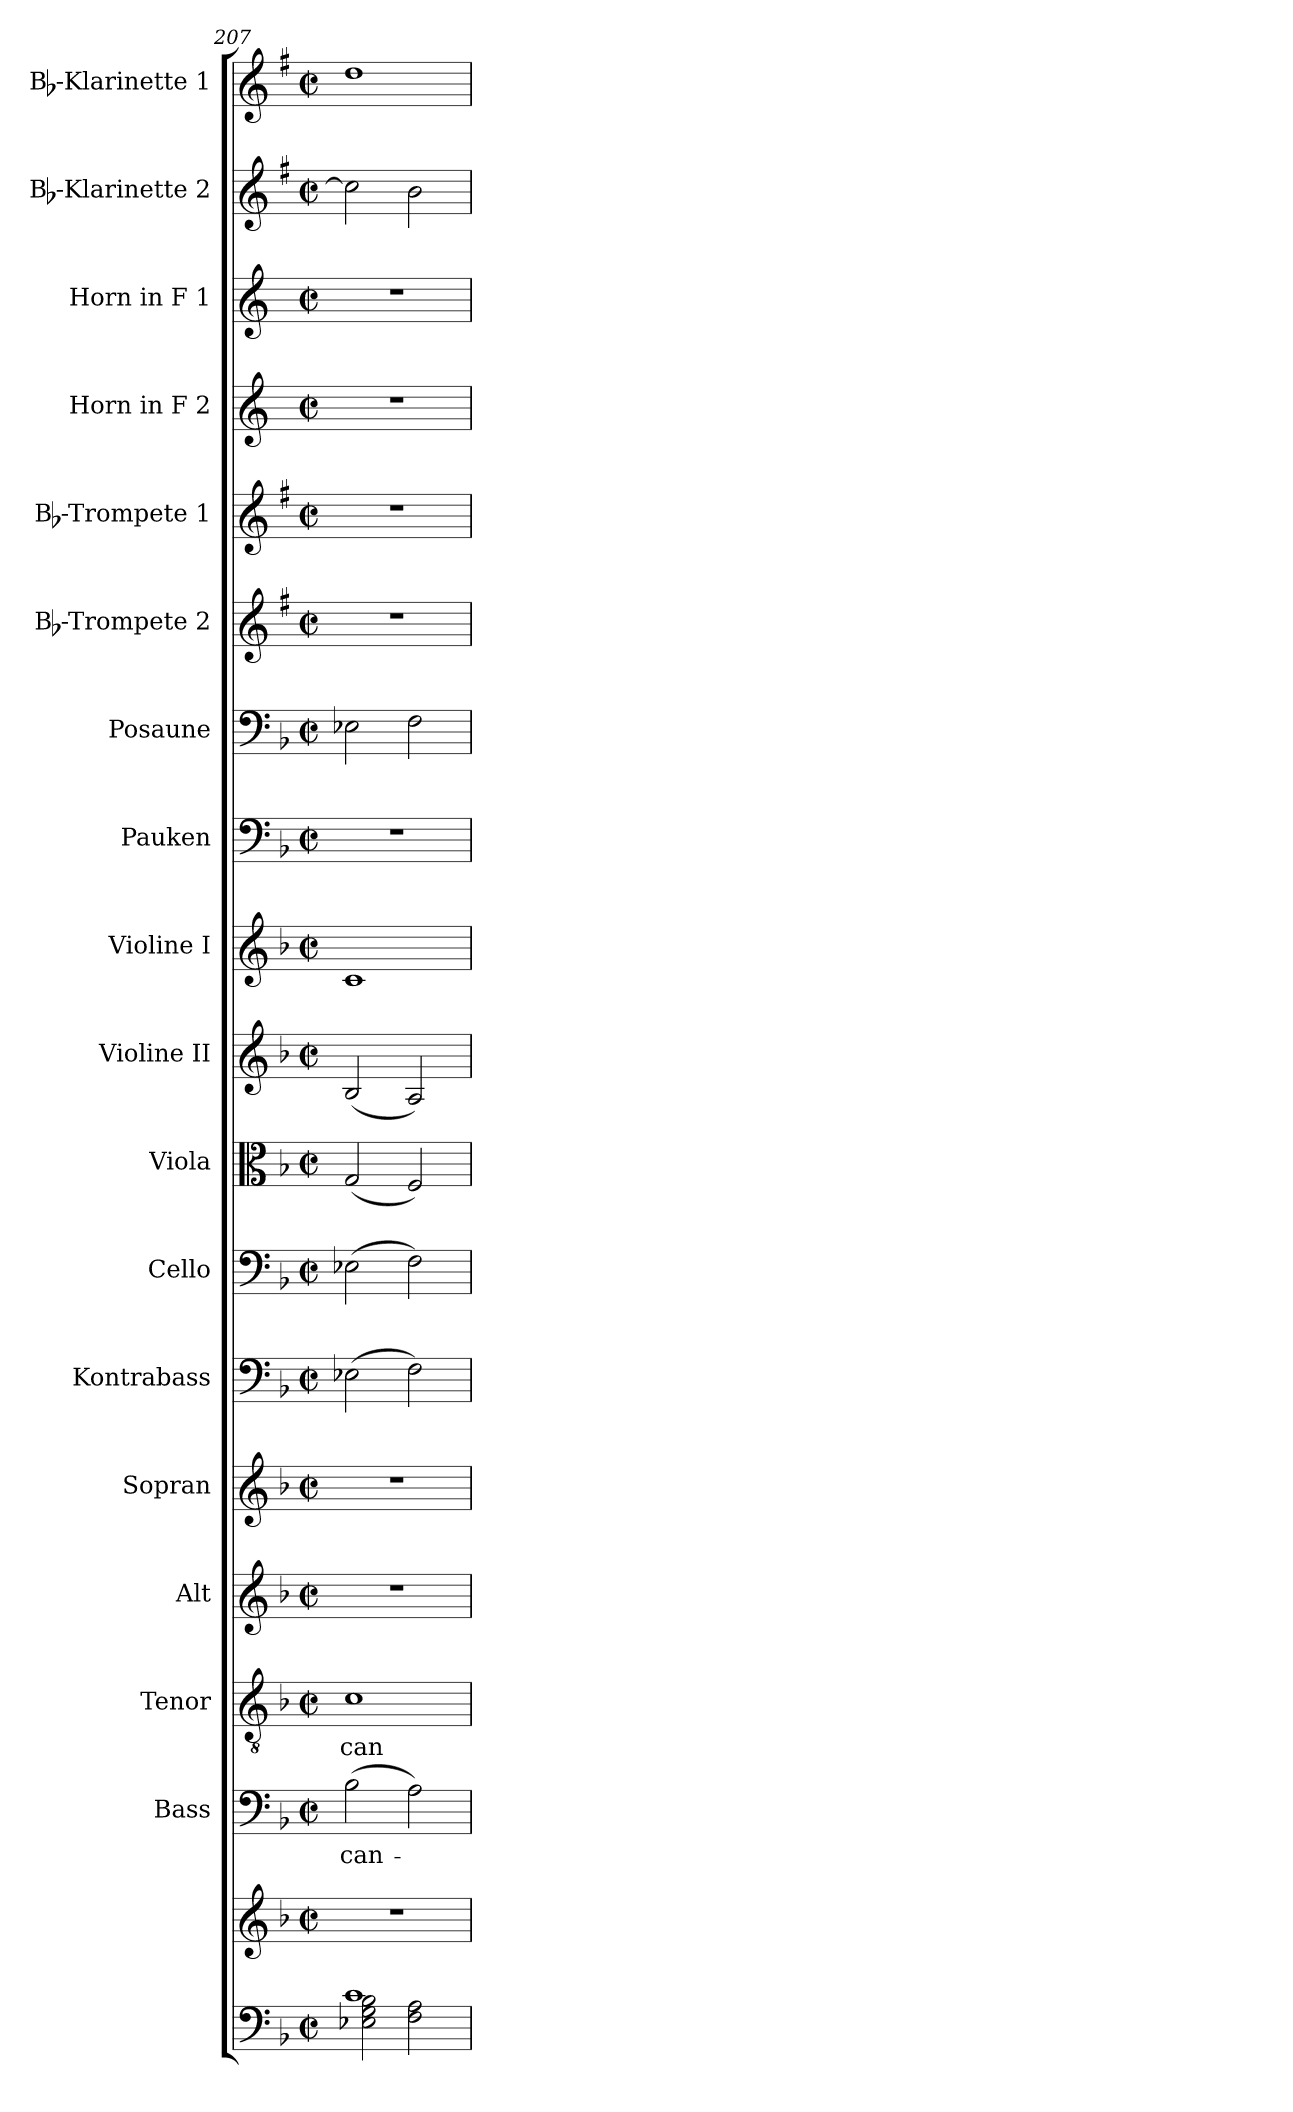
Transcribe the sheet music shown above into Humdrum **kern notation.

**kern	**kern	**kern	**text	**kern	**text	**kern	**kern	**kern	**kern	**kern	**kern	**kern	**kern	**kern	**kern	**kern	**kern	**kern	**kern	**kern
*part18	*part18	*part17	*part17	*part16	*part16	*part15	*part14	*part13	*part12	*part11	*part10	*part9	*part8	*part7	*part6	*part5	*part4	*part3	*part2	*part1
*staff19	*staff18	*staff17	*staff17	*staff16	*staff16	*staff15	*staff14	*staff13	*staff12	*staff11	*staff10	*staff9	*staff8	*staff7	*staff6	*staff5	*staff4	*staff3	*staff2	*staff1
*	*	*I"Bass	*	*I"Tenor	*	*I"Alt	*I"Sopran	*I"Kontrabass	*I"Cello	*I"Viola	*I"Violine II	*I"Violine I	*I"Pauken	*I"Posaune	*I"Bb-Trompete 2	*I"Bb-Trompete 1	*I"Horn in F 2	*I"Horn in F 1	*I"Bb-Klarinette 2	*I"Bb-Klarinette 1
*	*	*I'B.	*	*I'T.	*	*I'A.	*I'S.	*I'Kb.	*	*I'Vla.	*I'Vl. II	*I'Vl. I	*I'Pk.	*I'Pos.	*I'Bb Trp. 2	*I'Bb Trp. 1	*	*	*I'Bb Kl. 2	*I'Bb Kl. 1
*clefF4	*clefG2	*clefF4	*	*clefGv2	*	*clefG2	*clefG2	*clefF4	*clefF4	*clefC3	*clefG2	*clefG2	*clefF4	*clefF4	*clefG2	*clefG2	*clefG2	*clefG2	*clefG2	*clefG2
*	*	*	*	*	*	*	*	*ITrd7c12	*	*	*	*	*	*	*ITrd1c2	*ITrd1c2	*ITrd4c7	*ITrd4c7	*ITrd1c2	*ITrd1c2
*k[b-]	*k[b-]	*k[b-]	*	*k[b-]	*	*k[b-]	*k[b-]	*k[b-]	*k[b-]	*k[b-]	*k[b-]	*k[b-]	*k[b-]	*k[b-]	*k[b-]	*k[b-]	*k[b-]	*k[b-]	*k[b-]	*k[b-]
*F:	*F:	*F:	*	*F:	*	*F:	*F:	*F:	*F:	*F:	*F:	*F:	*F:	*F:	*F:	*F:	*F:	*F:	*F:	*F:
*M2/2	*M2/2	*M2/2	*	*M2/2	*	*M2/2	*M2/2	*M2/2	*M2/2	*M2/2	*M2/2	*M2/2	*M2/2	*M2/2	*M2/2	*M2/2	*M2/2	*M2/2	*M2/2	*M2/2
*met(c|)	*met(c|)	*met(c|)	*	*met(c|)	*	*met(c|)	*met(c|)	*met(c|)	*met(c|)	*met(c|)	*met(c|)	*met(c|)	*met(c|)	*met(c|)	*met(c|)	*met(c|)	*met(c|)	*met(c|)	*met(c|)	*met(c|)
=207	=207	=207	=207	=207	=207	=207	=207	=207	=207	=207	=207	=207	=207	=207	=207	=207	=207	=207	=207	=207
*^	*	*	*	*	*	*	*	*	*	*	*	*	*	*	*	*	*	*	*	*
!	!	!	!	!LO:LY:b	!	!LO:LY:b	!	!	!	!	!	!	!	!	!	!	!	!	!	!	!
1c	2E-X\ 2G\ 2B-\	1r	(>2B-\	-can-	1c	-can-	1r	1r	(>2EE-X\	(>2E-X\	(<2G/	(<2B-/	1c	1r	2E-X\	1r	1r	1r	1r	2b-\]	1cc
.	2F\ 2A\	.	2A\)	.	.	.	.	.	2FF\)	2F\)	2F/)	2A/)	.	.	2F\	.	.	.	.	2a\	.
*v	*v	*	*	*	*	*	*	*	*	*	*	*	*	*	*	*	*	*	*	*	*
=	=	=	=	=	=	=	=	=	=	=	=	=	=	=	=	=	=	=	=	=
*-	*-	*-	*-	*-	*-	*-	*-	*-	*-	*-	*-	*-	*-	*-	*-	*-	*-	*-	*-	*-
